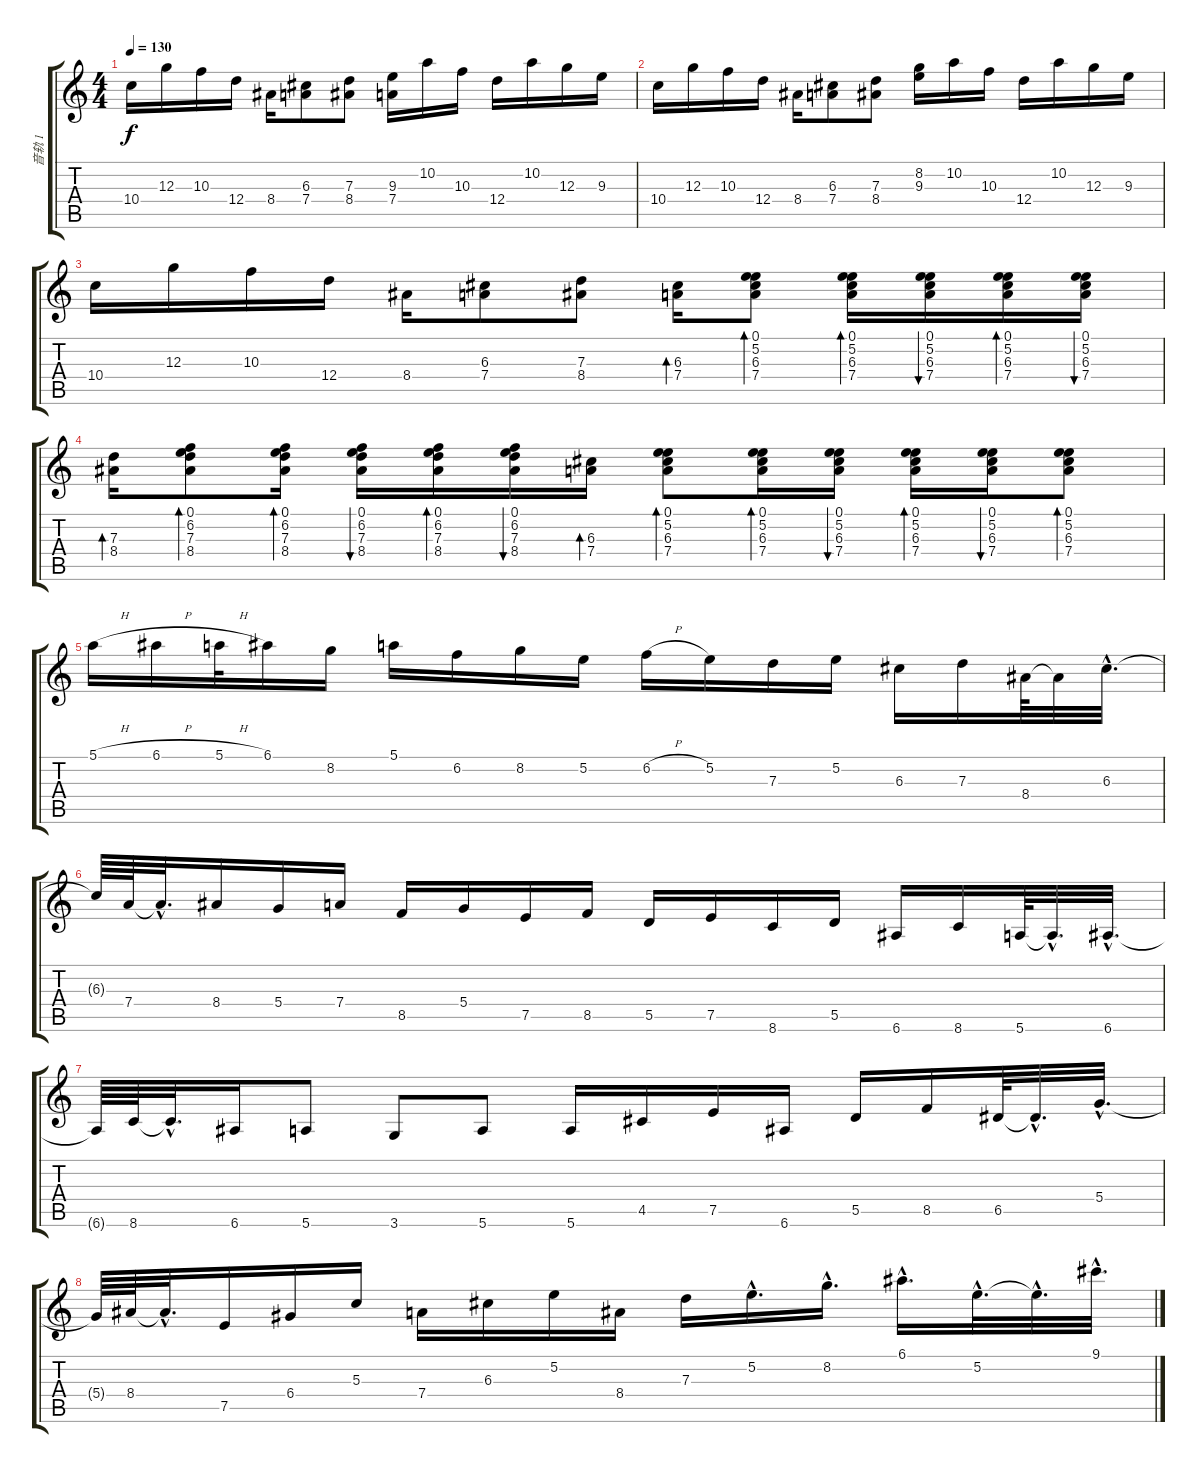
\track ("音轨 1" "音轨 1") {instrument acousticguitarsteel}
\staff {score tabs}
\tuning (E4 B3 G3 D3 A2 E2) {hide}
\ts (4 4)
\tempo 130
\clef g2
\ks c
10.4.16{dy f} 12.3.16 10.3.16 12.4.16 8.4.16 (6.3 7.4).8 (7.3 8.4).8 (9.3 7.4).16 10.2.16 10.3.16 12.4.16 10.2.16 12.3.16 9.3.16 |
10.4.16 12.3.16 10.3.16 12.4.16 8.4.16 (6.3 7.4).8 (7.3 8.4).8 (8.2 9.3).16 10.2.16 10.3.16 12.4.16 10.2.16 12.3.16 9.3.16 |
10.4.16 12.3.16 10.3.16 12.4.16 8.4.16 (6.3 7.4).8 (7.3 8.4).8 (6.3 7.4).16{bd 60} (0.1 5.2 6.3 7.4).8{bd 60} (0.1 5.2 6.3 7.4).16{bd 60} (0.1 5.2 6.3 7.4).16{bu 60} (0.1 5.2 6.3 7.4).16{bd 60} (0.1 5.2 6.3 7.4).16{bu 60} |
(7.3 8.4).16{bd 60} (0.1 6.2 7.3 8.4).8{bd 60} (0.1 6.2 7.3 8.4).16{bd 60} (0.1 6.2 7.3 8.4).16{bu 60} (0.1 6.2 7.3 8.4).16{bd 60} (0.1 6.2 7.3 8.4).16{bu 60} (6.3 7.4).16{bd 60} (0.1 5.2 6.3 7.4).8{bd 60} (0.1 5.2 6.3 7.4).16{bd 60} (0.1 5.2 6.3 7.4).16{bu 60} (0.1 5.2 6.3 7.4).16{bd 60} (0.1 5.2 6.3 7.4).16{bu 60} (0.1 5.2 6.3 7.4).8{bd 60} |
5.1{h}.16 6.1{h}.16 5.1{h}.32 6.1.16 8.2.16 5.1.16 6.2.16 8.2.16 5.2.16 6.2{h}.16 5.2.16 7.3.16 5.2.16 6.3.16 7.3.16 8.4.64 8.4{t}.32 6.3{hac}.32{d} |
6.3{t}.64 7.4.64 7.4{hac t}.32{d} 8.4.16 5.4.16 7.4.16 8.5.16 5.4.16 7.5.16 8.5.16 5.5.16 7.5.16 8.6.16 5.5.16 6.6.16 8.6.16 5.6.64 5.6{hac t}.32{d} 6.6{hac}.32{d} |
6.6{t}.64 8.6.64 8.6{hac t}.32{d} 6.6.16 5.6.8 3.6.8 5.6.8 5.6.16 4.5.16 7.5.16 6.6.16 5.5.16 8.5.16 6.5.64 6.5{hac t}.32{d} 5.4{hac}.32{d} |
5.4{t}.64 8.4.64 8.4{hac t}.32{d} 7.5.16 6.4.16 5.3.16 7.4.16 6.3.16 5.2.16 8.4.16 7.3.16 5.2{hac}.16{d} 8.2{hac}.16{d} 6.1{hac}.16{d} 5.2{hac}.32{d} 5.2{hac t}.32{d} 9.1{hac}.32{d}
